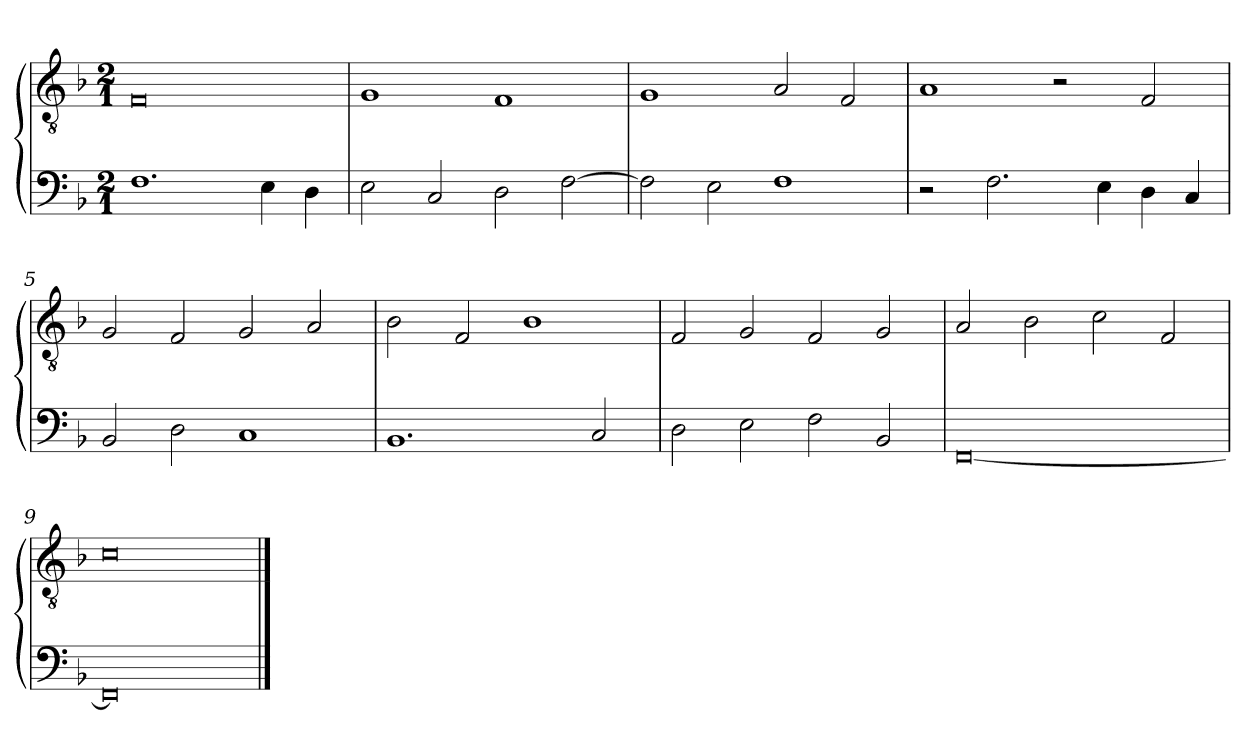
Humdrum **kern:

**kern	**kern
*part2	*part1
*staff2	*staff1
*clefF4	*clefGv2
*k[b-]	*k[b-]
*M2/1	*M2/1
=1	=1
1.F	0F
4E	.
4D	.
=2	=2
2E	1G
2C	.
2D	1F
[2F	.
=3	=3
2F]	1G
2E	.
1F	2A
.	2F
=4	=4
2r	1A
2.F	.
.	2r
4E	.
4D	2F
4C	.
=5	=5
2BB-	2G
2D	2F
1C	2G
.	2A
=6	=6
1.BB-	2B-
.	2F
.	1B-
2C	.
=7	=7
2D	2F
2E	2G
2F	2F
2BB-	2G
=8	=8
[0FF	2A
.	2B-
.	2c
.	2F
=9	=9
0FF]	0c
==	==
*-	*-
